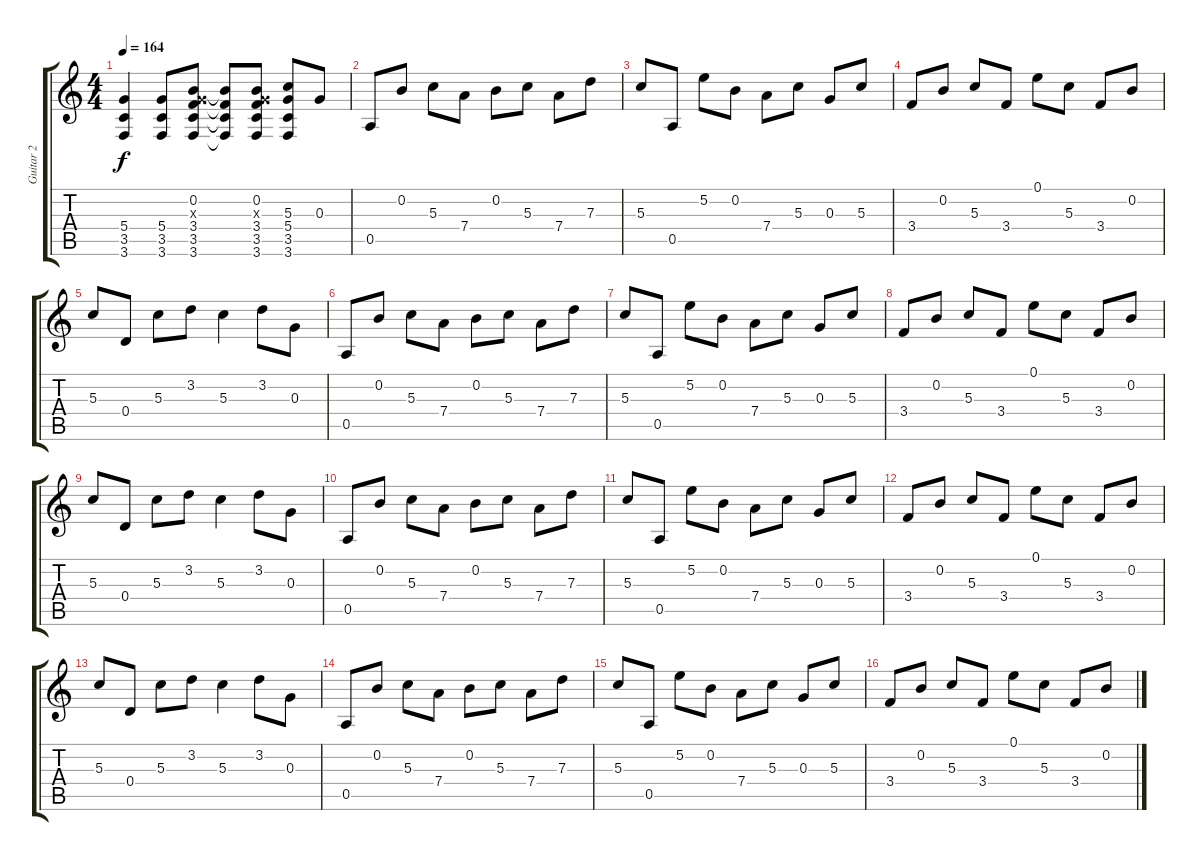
\track ("Guitar 2" "Guitar 2") {instrument distortionguitar}
\staff {score tabs}
\tuning (E4 B3 G3 D3 A2 D2) {hide}
\ts (4 4)
\tempo 164
\clef g2
\ks c
(5.4 3.5 3.6).4{dy f} (5.4 3.5 3.6).8 (0.2 0.3{x} 3.4 3.5 3.6).8 (0.2{t} 3.4{t} 3.5{t} 3.6{t}).8 (0.2 0.3{x} 3.4 3.5 3.6).8 (5.3 5.4 3.5 3.6).8 0.3.8 |
0.5.8{instrument electricguitarclean} 0.2.8 5.3.8 7.4.8 0.2.8 5.3.8 7.4.8 7.3.8 |
5.3.8 0.5.8 5.2.8 0.2.8 7.4.8 5.3.8 0.3.8 5.3.8 |
3.4.8 0.2.8 5.3.8 3.4.8 0.1.8 5.3.8 3.4.8 0.2.8 |
5.3.8 0.4.8 5.3.8 3.2.8 5.3.4 3.2.8 0.3.8 |
0.5.8{instrument electricguitarclean} 0.2.8 5.3.8 7.4.8 0.2.8 5.3.8 7.4.8 7.3.8 |
5.3.8 0.5.8 5.2.8 0.2.8 7.4.8 5.3.8 0.3.8 5.3.8 |
3.4.8 0.2.8 5.3.8 3.4.8 0.1.8 5.3.8 3.4.8 0.2.8 |
5.3.8 0.4.8 5.3.8 3.2.8 5.3.4 3.2.8 0.3.8 |
0.5.8{instrument electricguitarclean} 0.2.8 5.3.8 7.4.8 0.2.8 5.3.8 7.4.8 7.3.8 |
5.3.8 0.5.8 5.2.8 0.2.8 7.4.8 5.3.8 0.3.8 5.3.8 |
3.4.8 0.2.8 5.3.8 3.4.8 0.1.8 5.3.8 3.4.8 0.2.8 |
5.3.8 0.4.8 5.3.8 3.2.8 5.3.4 3.2.8 0.3.8 |
0.5.8{instrument electricguitarclean} 0.2.8 5.3.8 7.4.8 0.2.8 5.3.8 7.4.8 7.3.8 |
5.3.8 0.5.8 5.2.8 0.2.8 7.4.8 5.3.8 0.3.8 5.3.8 |
3.4.8 0.2.8 5.3.8 3.4.8 0.1.8 5.3.8 3.4.8 0.2.8
